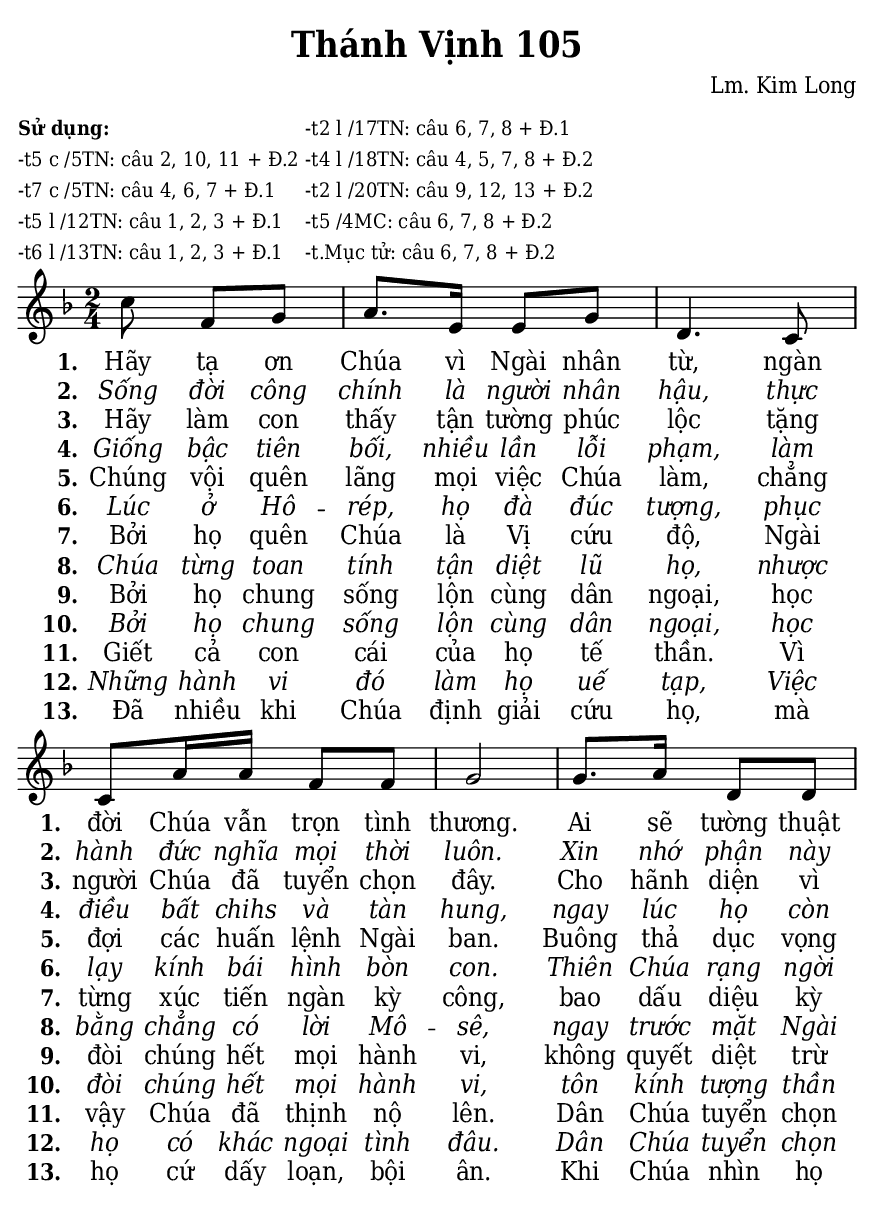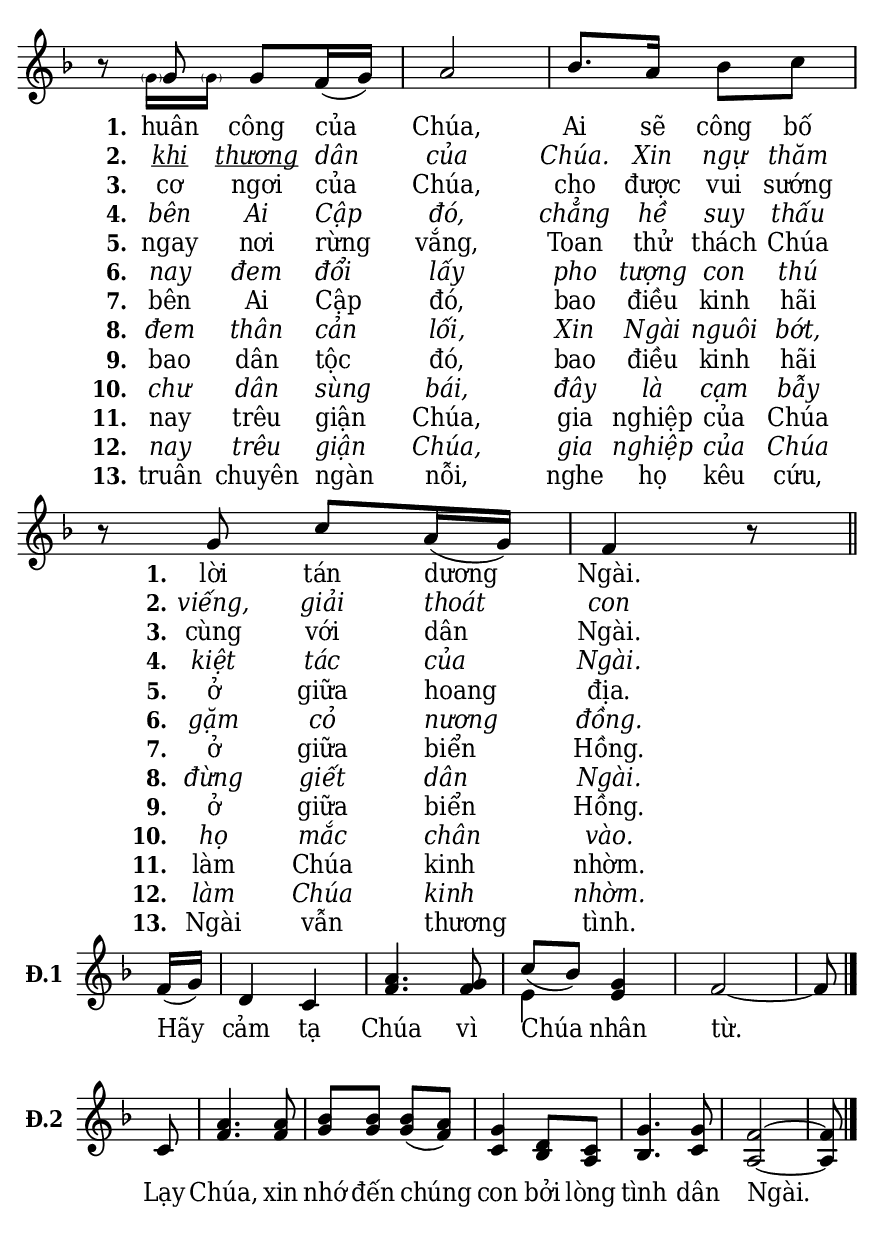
% Cài đặt chung
\version "2.22.1"
\include "english.ly"

\header {
  title = "Thánh Vịnh 105"
  composer = "Lm. Kim Long"
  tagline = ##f
}

% mã nguồn cho những chức năng chưa hỗ trợ trong phiên bản lilypond hiện tại
% cung cấp bởi cộng đồng lilypond khi gửi email đến lilypond-user@gnu.org
% in số phiên khúc trên mỗi dòng
#(define (add-grob-definition grob-name grob-entry)
     (set! all-grob-descriptions
           (cons ((@@ (lily) completize-grob-entry)
                  (cons grob-name grob-entry))
                 all-grob-descriptions)))

#(add-grob-definition
    'StanzaNumberSpanner
    `((direction . ,LEFT)
      (font-series . bold)
      (padding . 1.0)
      (side-axis . ,X)
      (stencil . ,ly:text-interface::print)
      (X-offset . ,ly:side-position-interface::x-aligned-side)
      (Y-extent . ,grob::always-Y-extent-from-stencil)
      (meta . ((class . Spanner)
               (interfaces . (font-interface
                              side-position-interface
                              stanza-number-interface
                              text-interface))))))

\layout {
    \context {
      \Global
      \grobdescriptions #all-grob-descriptions
    }
    \context {
      \Score
      \remove Stanza_number_align_engraver
      \consists
        #(lambda (context)
           (let ((texts '())
                 (syllables '()))
             (make-engraver
              (acknowledgers
               ((stanza-number-interface engraver grob source-engraver)
                  (set! texts (cons grob texts)))
               ((lyric-syllable-interface engraver grob source-engraver)
                  (set! syllables (cons grob syllables))))
              ((stop-translation-timestep engraver)
                 (for-each
                  (lambda (text)
                    (for-each
                     (lambda (syllable)
                       (ly:pointer-group-interface::add-grob
                        text
                        'side-support-elements
                        syllable))
                     syllables))
                  texts)
                 (set! syllables '())))))
    }
    \context {
      \Lyrics
      \remove Stanza_number_engraver
      \consists
        #(lambda (context)
           (let ((text #f)
                 (last-stanza #f))
             (make-engraver
              ((process-music engraver)
                 (let ((stanza (ly:context-property context 'stanza #f)))
                   (if (and stanza (not (equal? stanza last-stanza)))
                       (let ((column (ly:context-property context
'currentCommandColumn)))
                         (set! last-stanza stanza)
                         (if text
                             (ly:spanner-set-bound! text RIGHT column))
                         (set! text (ly:engraver-make-grob engraver
'StanzaNumberSpanner '()))
                         (ly:grob-set-property! text 'text stanza)
                         (ly:spanner-set-bound! text LEFT column)))))
              ((finalize engraver)
                 (if text
                     (let ((column (ly:context-property context
'currentCommandColumn)))
                       (ly:spanner-set-bound! text RIGHT column)))))))
      \override StanzaNumberSpanner.horizon-padding = 10000
    }
}

stanzaReminderOff =
  \temporary \override StanzaNumberSpanner.after-line-breaking =
     #(lambda (grob)
        ;; Can be replaced with (not (first-broken-spanner? grob)) in 2.23.
        (if (let ((siblings (ly:spanner-broken-into (ly:grob-original grob))))
              (and (pair? siblings)
                   (not (eq? grob (car siblings)))))
            (ly:grob-suicide! grob)))

stanzaReminderOn = \undo \stanzaReminderOff
% kết thúc mã nguồn

% Nhạc
nhacPhanMot = \relative c'' {
  \key f \major
  \time 2/4
  \partial 4. c8 f, g |
  a8. e16 e8 g |
  d4. c8 |
  c8 a'16 a f8 f |
  g2 |
  g8. a16 d,8 d |
  r8
  <<
    {
      \voiceOne
      g8
    }
    \new Voice = "splitpart" {
      \voiceTwo
      \once \override NoteColumn.force-hshift = #-1.6
      \tweak font-size #-2
      \parenthesize
      g16
      \once \override NoteColumn.force-hshift = #-1.3
      \tweak font-size #-2
      \parenthesize
      g
    }
  >>
  \oneVoice
  g8 f16 (g) |
  a2 |
  bf8. a16 bf8 c |
  r8 g c a16 (g) |
  f4 r8 \bar "||"
}

nhacPhanHai = \relative c' {
  \key f \major
  \time 2/4
  \partial 8 f16 (g) |
  d4 c |
  <<
    {
      a'4. g8
    }
    {
      f4. f8
    }
  >>
  <<
    {
      \voiceOne
      c'8 _(bf)
    }
    \new Voice = "splitpart" {
      \voiceTwo
      e,4
    }
  >>
  \oneVoice
  <g e>4 |
  f2 ~ |
  f8 \bar "|."
}

nhacPhanBa = \relative c' {
  \key f \major
  \time 2/4
  \partial 8 c8 |
  <<
    {
      a'4. a8 |
      bf bf bf (a) |
      g4 d8 c |
      g'4. g8 |
      f2 ~ |
      f8
    }
    {
      f4. f8 |
      g g g (f) |
      c4 bf8 a |
      bf4. c8 |
      a2 ~ |
      a8
    }
  >>
  \bar "|."
}

% Lời
loiPhanMot = \lyricmode {
  <<
    {
      \set stanza = "1."
      Hãy tạ ơn Chúa vì Ngài nhân từ,
      ngàn đời Chúa vẫn trọn tình thương.
      Ai sẽ tường thuật huân công của Chúa,
      Ai sẽ công bố lời tán dương Ngài.
    }
    \new Lyrics {
	    \set associatedVoice = "beSop"
	    \set stanza = "2."
      \override Lyrics.LyricText.font-shape = #'italic
      Sống đời công chính là người nhân hậu,
      thực hành đức nghĩa mọi thời luôn.
      Xin nhớ phận này \markup { \underline "khi" }
      \markup { \underline "thương" } dân của Chúa.
      Xin ngự thăm viếng, giải thoát con cùng.
    }
    \new Lyrics {
	    \set associatedVoice = "beSop"
	    \set stanza = "3."
      Hãy làm con thấy tận tường phúc lộc
      tặng người Chúa đã tuyển chọn đây.
      Cho hãnh diện vì cơ ngơi của Chúa,
      cho được vui sướng cùng với dân Ngài.
    }
    \new Lyrics {
	    \set associatedVoice = "beSop"
	    \set stanza = "4."
      \override Lyrics.LyricText.font-shape = #'italic
      Giống bậc tiên bối, nhiều lần lỗi phạm,
      làm điều bất chihs và tàn hung,
      ngay lúc họ còn bên Ai Cập đó,
      chẳng hề suy thấu kiệt tác của Ngài.
    }
    \new Lyrics {
	    \set associatedVoice = "beSop"
	    \set stanza = "5."
      Chúng vội quên lãng mọi việc Chúa làm,
      chẳng đợi các huấn lệnh Ngài ban.
      Buông thả dục vọng ngay nơi rừng vắng,
      Toan thử thách Chúa ở giữa hoang địa.
    }
    \new Lyrics {
	    \set associatedVoice = "beSop"
	    \set stanza = "6."
      \override Lyrics.LyricText.font-shape = #'italic
      Lúc ở Hô -- rép, họ đà đúc tượng,
      phục lạy kính bái hình bòn con.
      Thiên Chúa rạng ngời nay đem đổi lấy
      pho tượng con thú gặm cỏ nương đồng.
    }
    \new Lyrics {
	    \set associatedVoice = "beSop"
	    \set stanza = "7."
      Bởi họ quên Chúa là Vị cứu độ,
      Ngài từng xúc tiến ngàn kỳ công,
      bao dấu diệu kỳ bên Ai  Cập đó,
      bao điều kinh hãi ở giữa biển Hồng.
    }
    \new Lyrics {
	    \set associatedVoice = "beSop"
	    \set stanza = "8."
      \override Lyrics.LyricText.font-shape = #'italic
      Chúa từng toan tính tận diệt lũ họ,
      nhược bằng chẳng có lời Mô -- sê,
      ngay trước mặt Ngài đem thân cản lối,
      Xin Ngài nguôi bớt, đừng giết dân Ngài.
    }
    \new Lyrics {
	    \set associatedVoice = "beSop"
	    \set stanza = "9."
      Bởi họ chung sống lộn cùng dân ngoại,
      học đòi chúng hết mọi hành vi,
      không quyết diệt trừ bao dân tộc đó,
      bao điều kinh hãi ở giữa biển Hồng.
    }
    \new Lyrics {
	    \set associatedVoice = "beSop"
	    \set stanza = "10."
      \override Lyrics.LyricText.font-shape = #'italic
      Bởi họ chung sống lộn cùng dân ngoại,
      học đòi chúng hết mọi hành vi,
      tôn kính tượng thần chư dân sùng bái,
      đây là cạm bẫy họ mắc chân vào.
    }
    \new Lyrics {
	    \set associatedVoice = "beSop"
	    \set stanza = "11."
      Giết cả con cái của họ tế thần.
      Vì vậy Chúa đã thịnh nộ lên.
      Dân Chúa tuyển chọn nay trêu giận Chúa,
      gia nghiệp của Chúa làm Chúa kinh nhờm.
    }
    \new Lyrics {
	    \set associatedVoice = "beSop"
	    \set stanza = "12."
      \override Lyrics.LyricText.font-shape = #'italic
      Những hành vi đó làm họ uế tạp,
      Việc họ có khác ngoại tình đâu.
      Dân Chúa tuyển chọn nay trêu giận Chúa,
      gia nghiệp của Chúa làm Chúa kinh nhờm.
    }
    \new Lyrics {
	    \set associatedVoice = "beSop"
	    \set stanza = "13."
      Đã nhiều khi Chúa định giải cứu họ,
      mà họ cứ dấy loạn, bội ân.
      Khi Chúa nhìn họ truân chuyên ngàn nỗi,
      nghe họ kêu cứu, Ngài vẫn thương tình.
    }
  >>
}

loiPhanHai = \lyricmode {
  Hãy cảm tạ Chúa vì Chúa nhân từ.
}

loiPhanBa = \lyricmode {
  Lạy Chúa, xin nhớ đến chúng con bởi lòng tình dân Ngài.
}

% Dàn trang
\paper {
  #(set-paper-size "a5")
  top-margin = 3\mm
  bottom-margin = 3\mm
  left-margin = 3\mm
  right-margin = 3\mm
  indent = #0
  #(define fonts
	 (make-pango-font-tree "Deja Vu Serif Condensed"
	 		       "Deja Vu Serif Condensed"
			       "Deja Vu Serif Condensed"
			       (/ 20 20)))
  print-page-number = ##f
  ragged-bottom = ##t
  page-count = 2
}

\markup {
  \vspace #1
  %\fill-line {
    \column {
      \left-align {
        \line { \bold \small "Sử dụng:" }
        \line { \small "-t5 c /5TN: câu 2, 10, 11 + Đ.2" }
        \line { \small "-t7 c /5TN: câu 4, 6, 7 + Đ.1" }
        \line { \small "-t5 l /12TN: câu 1, 2, 3 + Đ.1" }
        \line { \small "-t6 l /13TN: câu 1, 2, 3 + Đ.1" }
      }
    }
    \column {
      \left-align {
        \line { \small "-t2 l /17TN: câu 6, 7, 8 + Đ.1" }
        \line { \small "-t4 l /18TN: câu 4, 5, 7, 8 + Đ.2" }
        \line { \small "-t2 l /20TN: câu 9, 12, 13 + Đ.2" }
        \line { \small "-t5 /4MC: câu 6, 7, 8 + Đ.2" }
        \line { \small "-t.Mục tử: câu 6, 7, 8 + Đ.2" }
      }
    }
  %}
}

\score {
  <<
    \new Staff <<
        \clef treble
        \new Voice = beSop {
          \nhacPhanMot
        }
      \new Lyrics \lyricsto beSop \loiPhanMot
    >>
  >>
  \layout {
    \override Lyrics.LyricSpace.minimum-distance = #1
    \override Score.BarNumber.break-visibility = ##(#f #f #f)
    \override Score.SpacingSpanner.uniform-stretching = ##t
    ragged-last = ##f
  }
}

\score {
  <<
    \new Staff \with {
      \remove "Time_signature_engraver"
      instrumentName = \markup { \bold "Đ.1" }} <<
        \clef treble
        \new Voice = beSop {
          \nhacPhanHai
        }
      \new Lyrics \lyricsto beSop \loiPhanHai
    >>
  >>
  \layout {
    indent = 10
    \override Lyrics.LyricSpace.minimum-distance = #0.6
    \override Score.BarNumber.break-visibility = ##(#f #f #f)
    \override Score.SpacingSpanner.uniform-stretching = ##t
    ragged-last = ##f
  }
}

\score {
  <<
    \new Staff \with {
      \remove "Time_signature_engraver"
      instrumentName = \markup { \bold "Đ.2" }} <<
        \clef treble
        \new Voice = beSop {
          \nhacPhanBa
        }
      \new Lyrics \lyricsto beSop \loiPhanBa
    >>
  >>
  \layout {
    indent = 10
    \override Lyrics.LyricSpace.minimum-distance = #0.45
    \override Score.BarNumber.break-visibility = ##(#f #f #f)
    \override Score.SpacingSpanner.uniform-stretching = ##t
    ragged-last = ##f
  }
}
